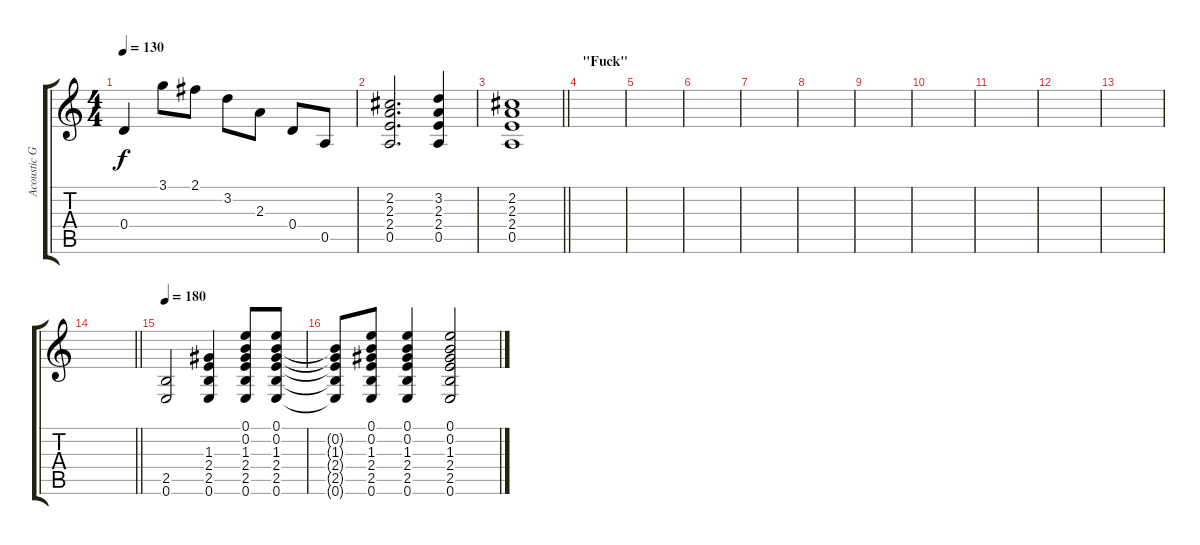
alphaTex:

\track ("Acoustic Guitar" "Acoustic G") {instrument acousticguitarnylon}
\staff {score tabs}
\tuning (E4 B3 G3 D3 A2 E2) {hide}
\ts (4 4)
\tempo 130
\clef g2
\ks c
0.4.4{dy f} 3.1.8 2.1.8 3.2.8 2.3.8 0.4.8 0.5.8 |
(2.2 2.3 2.4 0.5).2{d} (3.2 2.3 2.4 0.5).4 |
\barLineRight lightlight
(2.2 2.3 2.4 0.5).1 |
\section ("" "\"Fuck\"")
|
|
|
|
|
|
|
|
|
|
\barLineRight lightlight
|
\tempo 180
(2.5 0.6).2{instrument acousticguitarnylon} (1.3 2.4 2.5 0.6).4 (0.1 0.2 1.3 2.4 2.5 0.6).8 (0.1 0.2 1.3 2.4 2.5 0.6).8 |
(0.2{t} 1.3{t} 2.4{t} 2.5{t} 0.6{t}).8 (0.1 0.2 1.3 2.4 2.5 0.6).8 (0.1 0.2 1.3 2.4 2.5 0.6).4 (0.1 0.2 1.3 2.4 2.5 0.6).2
